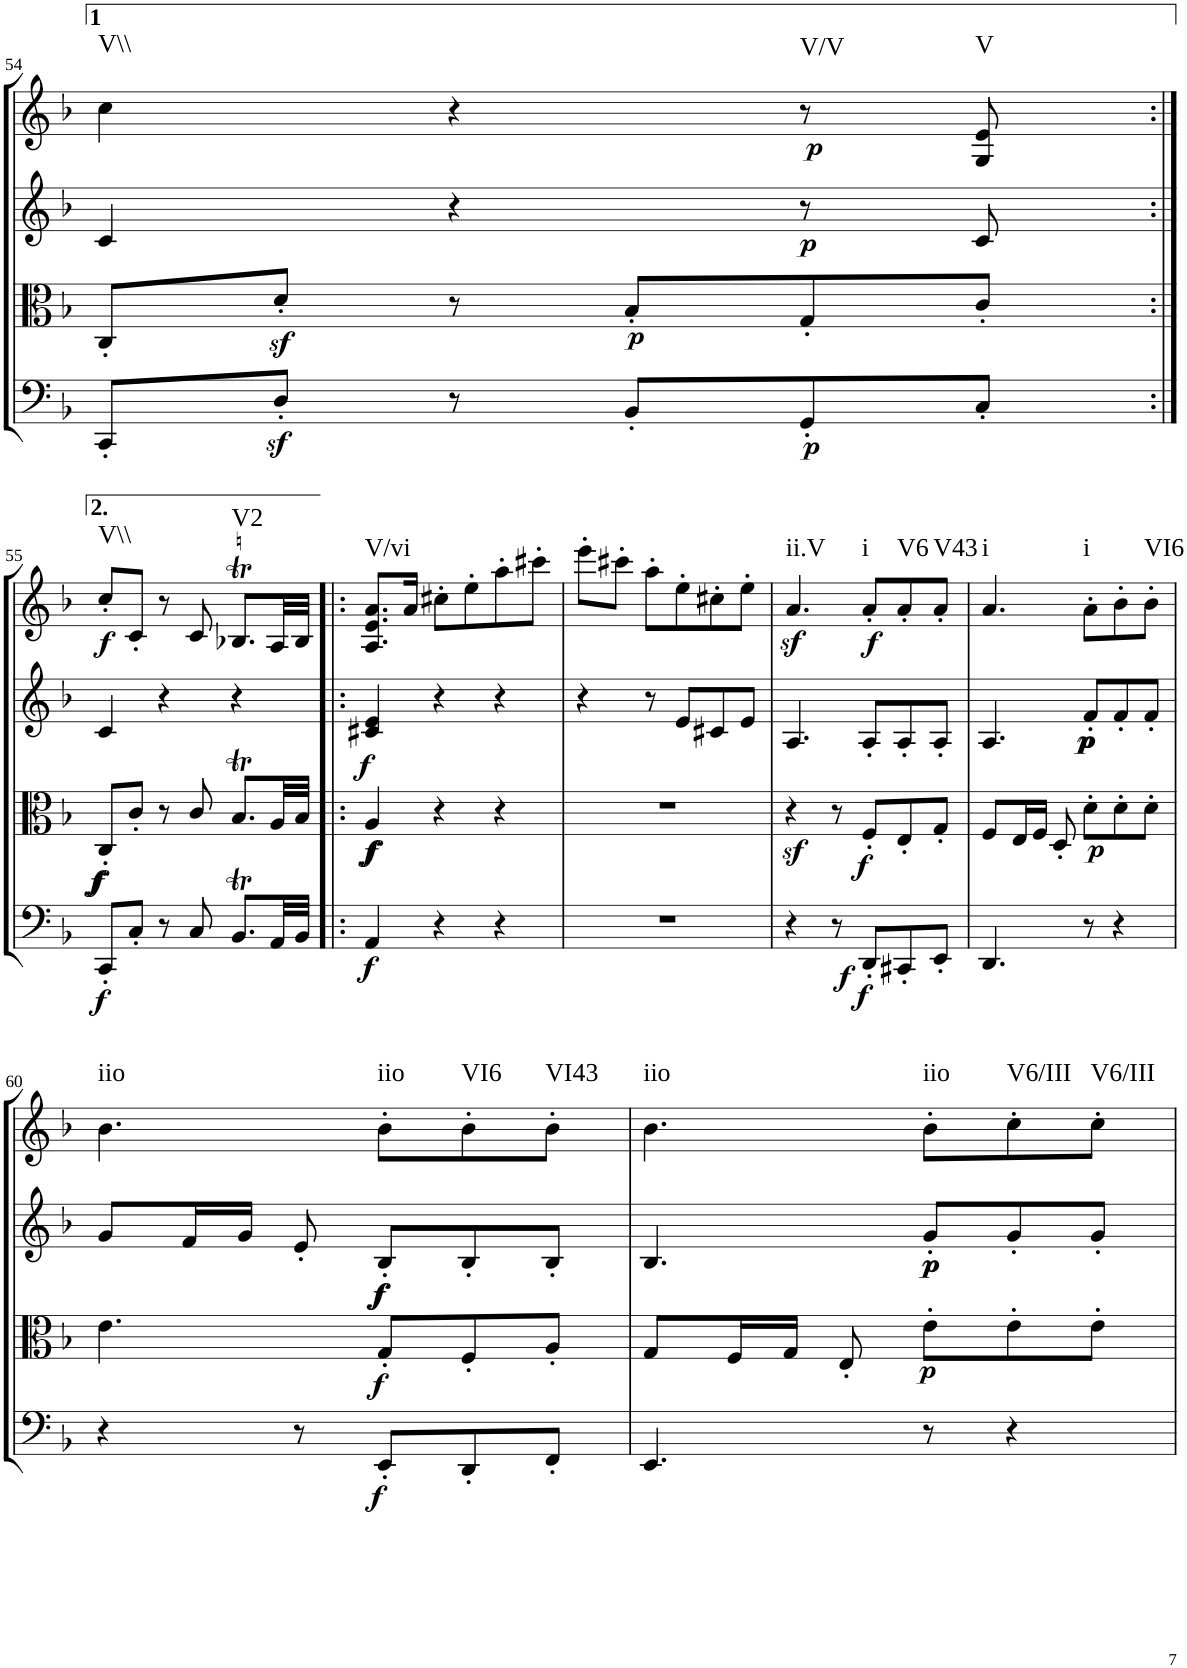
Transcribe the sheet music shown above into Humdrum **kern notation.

**kern	**dynam	**kern	**dynam	**kern	**dynam	**kern	**dynam	**harte
*part4	*part4	*part3	*part3	*part2	*part2	*part1	*part1	*part1
*staff4	*staff4	*staff3	*staff3	*staff2	*staff2	*staff1	*staff1	*
*I"Cello	*	*I"Viola	*	*I"2nd Violin	*	*I"1st Violin	*	*
*	*	*I'Vla	*	*I'Vln	*	*I'Vln	*	*
!!LO:PB:g=z
*clefF4	*	*clefC3	*	*clefG2	*	*clefG2	*	*
*k[b-]	*	*k[b-]	*	*k[b-]	*	*k[b-]	*	*
*F:	*	*F:	*	*F:	*	*F:	*	*
*M3/4	*	*M3/4	*	*M3/4	*	*M3/4	*	*
=54	=54	=54	=54	=54	=54	=54	=54	=54
!	!	!	!	!	!	!	!	!LO:H:kt=V\\
8CC'/L	.	8C'/L	.	4c/	.	4cc\	.	N
8Dz<'/J	.	8dz<'/J	.	.	.	.	.	.
8r	.	8r	.	4r	.	4r	.	.
!	!	!	!LO:DY:b	!	!	!	!	!
8BB-'/L	.	8B-'/L	p	.	.	.	.	.
!	!LO:DY:b	!	!	!	!LO:DY:b	!	!LO:DY:b	!LO:H:kt=V/V
8GG'/	p	8G'/	.	8r	p	8r	p	N
!	!	!	!	!	!	!	!	!LO:H:kt=V
8C'/J	.	8c'/J	.	8c/	.	8G/ 8e/	.	N
!!LO:LB:g=z
=55:|!	=55:|!	=55:|!	=55:|!	=55:|!	=55:|!	=55:|!	=55:|!	=55:|!
!	!LO:DY:b	!	!LO:DY:b	!	!	!	!	!
!	!	!	!LO:DY:n=1:b	!	!	!	!LO:DY:b	!LO:H:kt=V\\
8CC'/L	f	8C'/L	f f	4c/	.	8cc'/L	f	N
8C'/J	.	8c'/J	.	.	.	8c'/J	.	.
8r	.	8r	.	4r	.	8r	.	.
8C/	.	8c/	.	.	.	8c/	.	.
!	!	!	!	!	!	!	!	!LO:H:kt=V2
8.BB-T/L	.	8.B-T/L	.	4r	.	8.B-XT/L	.	N
32AA/LL	.	32A/LL	.	.	.	32A/LL	.	.
32BB-/JJJ	.	32B-/JJJ	.	.	.	32B-/JJJ	.	.
=56!|:	=56!|:	=56!|:	=56!|:	=56!|:	=56!|:	=56!|:	=56!|:	=56!|:
!	!LO:DY:b	!	!LO:DY:b	!	!	!	!	!
!	!	!	!LO:DY:n=1:b	!	!LO:DY:b	!	!	!LO:H:kt=V/vi
4AA/	f	4A/	f f	4c#X/ 4e/	f	8.A/ 8.e/ 8.a/L	.	N
.	.	.	.	.	.	16a/Jk	.	.
4r	.	4r	.	4r	.	8cc#X'\L	.	.
.	.	.	.	.	.	8ee'\	.	.
4r	.	4r	.	4r	.	8aa'\	.	.
.	.	.	.	.	.	8ccc#X'\J	.	.
=57	=57	=57	=57	=57	=57	=57	=57	=57
2.r	.	2.r	.	4r	.	8eee'\L	.	.
.	.	.	.	.	.	8ccc#X'\J	.	.
.	.	.	.	8r	.	8aa'\L	.	.
.	.	.	.	8e/L	.	8ee'\	.	.
.	.	.	.	8c#X/	.	8cc#X'\	.	.
.	.	.	.	8e/J	.	8ee'\J	.	.
=58	=58	=58	=58	=58	=58	=58	=58	=58
!	!	!	!LO:DY:b	!	!	!	!LO:DY:b	!LO:H:kt=ii.V
4r	.	4r	sf	4.A/	.	4.a/	sf	N
!	!LO:DY:b	!	!	!	!	!	!	!
8r	f	8r	.	.	.	.	.	.
!	!LO:DY:b	!	!LO:DY:b	!	!	!	!LO:DY:b	!LO:H:kt=i
8DD'/L	f	8F'/L	f	8A'/L	.	8a'/L	f	N
!	!	!	!	!	!	!	!	!LO:H:kt=V6
8CC#X'/	.	8E'/	.	8A'/	.	8a'/	.	N
!	!	!	!	!	!	!	!	!LO:H:kt=V43
8EE'/J	.	8G'/J	.	8A'/J	.	8a'/J	.	N
=59	=59	=59	=59	=59	=59	=59	=59	=59
!	!	!	!	!	!	!	!	!LO:H:kt=i
4.DD/	.	8F/L	.	4.A/	.	4.a/	.	N
.	.	16E/L	.	.	.	.	.	.
.	.	16F/JJ	.	.	.	.	.	.
.	.	8D'/	.	.	.	.	.	.
!	!	!	!LO:DY:b	!	!LO:DY:b	!	!	!
!	!	!	!	!	!LO:DY:n=1:b	!	!	!LO:H:kt=i
8r	.	8d'\L	p	8f'/L	p p	8a'\L	.	N
4r	.	8d'\	.	8f'/	.	8b-'\	.	.
!	!	!	!	!	!	!	!	!LO:H:kt=VI6
.	.	8d'\J	.	8f'/J	.	8b-'\J	.	N
!!LO:LB:g=z
=60	=60	=60	=60	=60	=60	=60	=60	=60
!	!	!	!	!	!	!	!	!LO:H:kt=iio
4r	.	4.e\	.	8g/L	.	4.b-\	.	N
.	.	.	.	16f/L	.	.	.	.
.	.	.	.	16g/JJ	.	.	.	.
8r	.	.	.	8e'/	.	.	.	.
!	!LO:DY:b	!	!LO:DY:b	!	!LO:DY:b	!	!	!
!	!	!	!	!	!LO:DY:n=1:b	!	!	!LO:H:kt=iio
8EE'/L	f	8G'/L	f	8B-'/L	f f	8b-'\L	.	N
!	!	!	!	!	!	!	!	!LO:H:kt=VI6
8DD'/	.	8F'/	.	8B-'/	.	8b-'\	.	N
!	!	!	!	!	!	!	!	!LO:H:kt=VI43
8FF'/J	.	8A'/J	.	8B-'/J	.	8b-'\J	.	N
=61	=61	=61	=61	=61	=61	=61	=61	=61
!	!	!	!	!	!	!	!	!LO:H:kt=iio
4.EE/	.	8G/L	.	4.B-/	.	4.b-\	.	N
.	.	16F/L	.	.	.	.	.	.
.	.	16G/JJ	.	.	.	.	.	.
.	.	8E'/	.	.	.	.	.	.
!	!	!	!LO:DY:b	!	!LO:DY:b	!	!	!
!	!	!	!	!	!LO:DY:n=1:b	!	!	!LO:H:kt=iio
8r	.	8e'\L	p	8g'/L	p p	8b-'\L	.	N
!	!	!	!	!	!	!	!	!LO:H:kt=V6/III
4r	.	8e'\	.	8g'/	.	8cc'\	.	N
!	!	!	!	!	!	!	!	!LO:H:kt=V6/III
.	.	8e'\J	.	8g'/J	.	8cc'\J	.	N
=	=	=	=	=	=	=	=	=
*-	*-	*-	*-	*-	*-	*-	*-	*-
